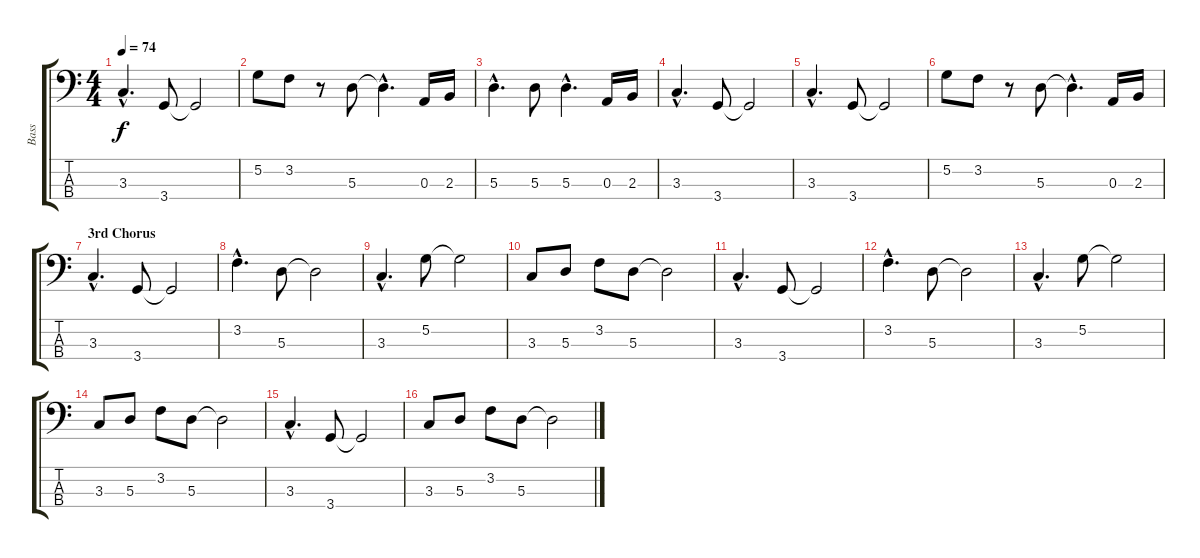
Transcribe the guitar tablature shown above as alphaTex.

\track ("Bass" "Bass") {instrument electricbassfinger}
\staff {score tabs}
\tuning (G2 D2 A1 E1) {hide}
\ts (4 4)
\tempo 74
\clef f4
\ks c
3.3{hac}.4{d dy f} 3.4.8 3.4{t}.2 |
5.2.8 3.2.8 r.8 5.3.8 5.3{hac t}.4{d} 0.3.16 2.3.16 |
5.3{hac}.4{d} 5.3.8 5.3{hac}.4{d} 0.3.16 2.3.16 |
3.3{hac}.4{d} 3.4.8 3.4{t}.2 |
3.3{hac}.4{d} 3.4.8 3.4{t}.2 |
5.2.8 3.2.8 r.8 5.3.8 5.3{hac t}.4{d} 0.3.16 2.3.16 |
\section ("" "3rd Chorus")
3.3{hac}.4{d} 3.4.8 3.4{t}.2 |
3.2{hac}.4{d} 5.3.8 5.3{t}.2 |
3.3{hac}.4{d} 5.2.8 5.2{t}.2 |
3.3.8 5.3.8 3.2.8 5.3.8 5.3{t}.2 |
3.3{hac}.4{d} 3.4.8 3.4{t}.2 |
3.2{hac}.4{d} 5.3.8 5.3{t}.2 |
3.3{hac}.4{d} 5.2.8 5.2{t}.2 |
3.3.8 5.3.8 3.2.8 5.3.8 5.3{t}.2 |
3.3{hac}.4{d} 3.4.8 3.4{t}.2 |
3.3.8 5.3.8 3.2.8 5.3.8 5.3{t}.2
